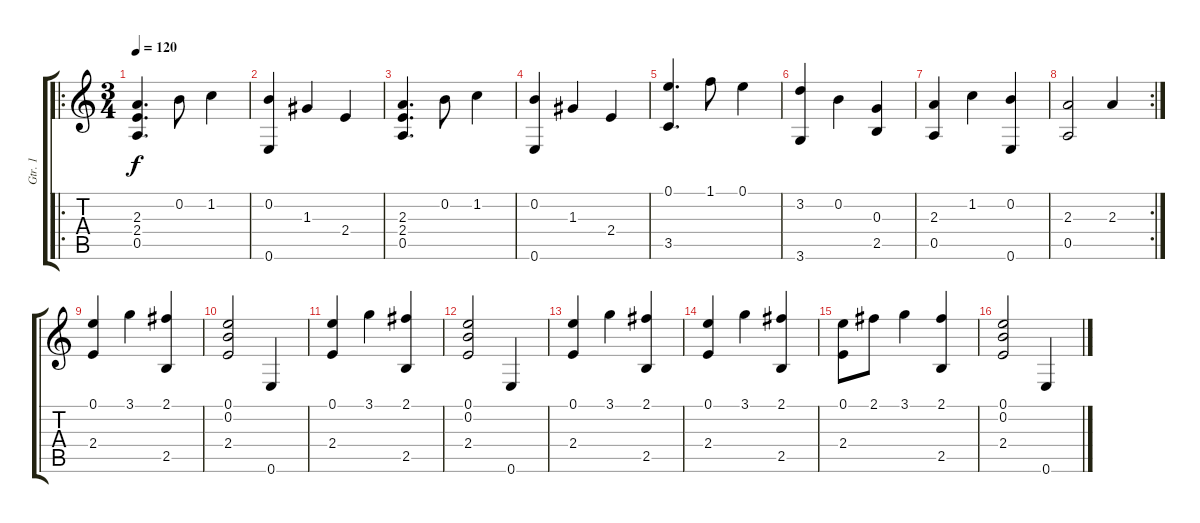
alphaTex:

\track ("Gtr. 1" "Gtr. 1") {instrument acousticguitarnylon}
\staff {score tabs}
\tuning (E4 B3 G3 D3 A2 E2) {hide}
\ro
\ts (3 4)
\tempo 120
\clef g2
\ks c
(2.3 2.4 0.5).4{d dy f instrument acousticguitarnylon} 0.2.8 1.2.4 |
(0.2 0.6).4 1.3.4 2.4.4 |
(2.3 2.4 0.5).4{d} 0.2.8 1.2.4 |
(0.2 0.6).4 1.3.4 2.4.4 |
(0.1 3.5).4{d} 1.1.8 0.1.4 |
(3.2 3.6).4 0.2.4 (0.3 2.5).4 |
(2.3 0.5).4 1.2.4 (0.2 0.6).4 |
\rc 2
(2.3 0.5).2 2.3.4 |
(0.1 2.4).4 3.1.4 (2.1 2.5).4 |
(0.1 0.2 2.4).2 0.6.4 |
(0.1 2.4).4 3.1.4 (2.1 2.5).4 |
(0.1 0.2 2.4).2 0.6.4 |
(0.1 2.4).4 3.1.4 (2.1 2.5).4 |
(0.1 2.4).4 3.1.4 (2.1 2.5).4 |
(0.1 2.4).8 2.1.8 3.1.4 (2.1 2.5).4 |
(0.1 0.2 2.4).2 0.6.4
